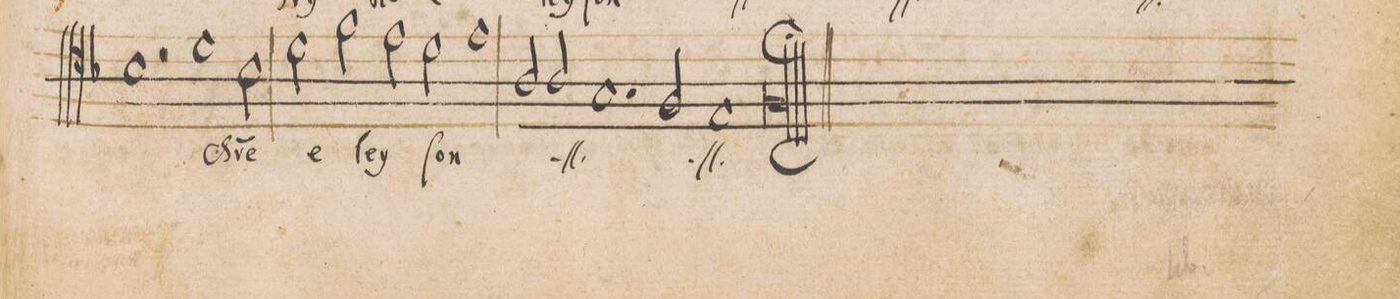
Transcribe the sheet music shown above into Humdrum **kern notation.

**kern	**text
*I"ALTVS	*
*clefC4	*
*k[b-]	*
*met(C|)	*
*M2/1	*
1B-\	-ſon
*	*Xij
2r	.
1d\	Ch(ris-
=24-	=24-
2B-\	-t)e
2d\	e-
2f\	-le-
=25-	=25-
2e\	-y-
2d\	-ſon
1e\	.
=26-	=26-
*	*ij
2A/	Chr(is-
2A/	-t)e
1.G/	e-
=27-	=27-
2F/	.
1E/	-ley-
=28-	=28-
0F/l	-ſon
*	*Xij
=29||-	=29||-
*M2/1	*Xij
*met(C|)	*
*-	*-
